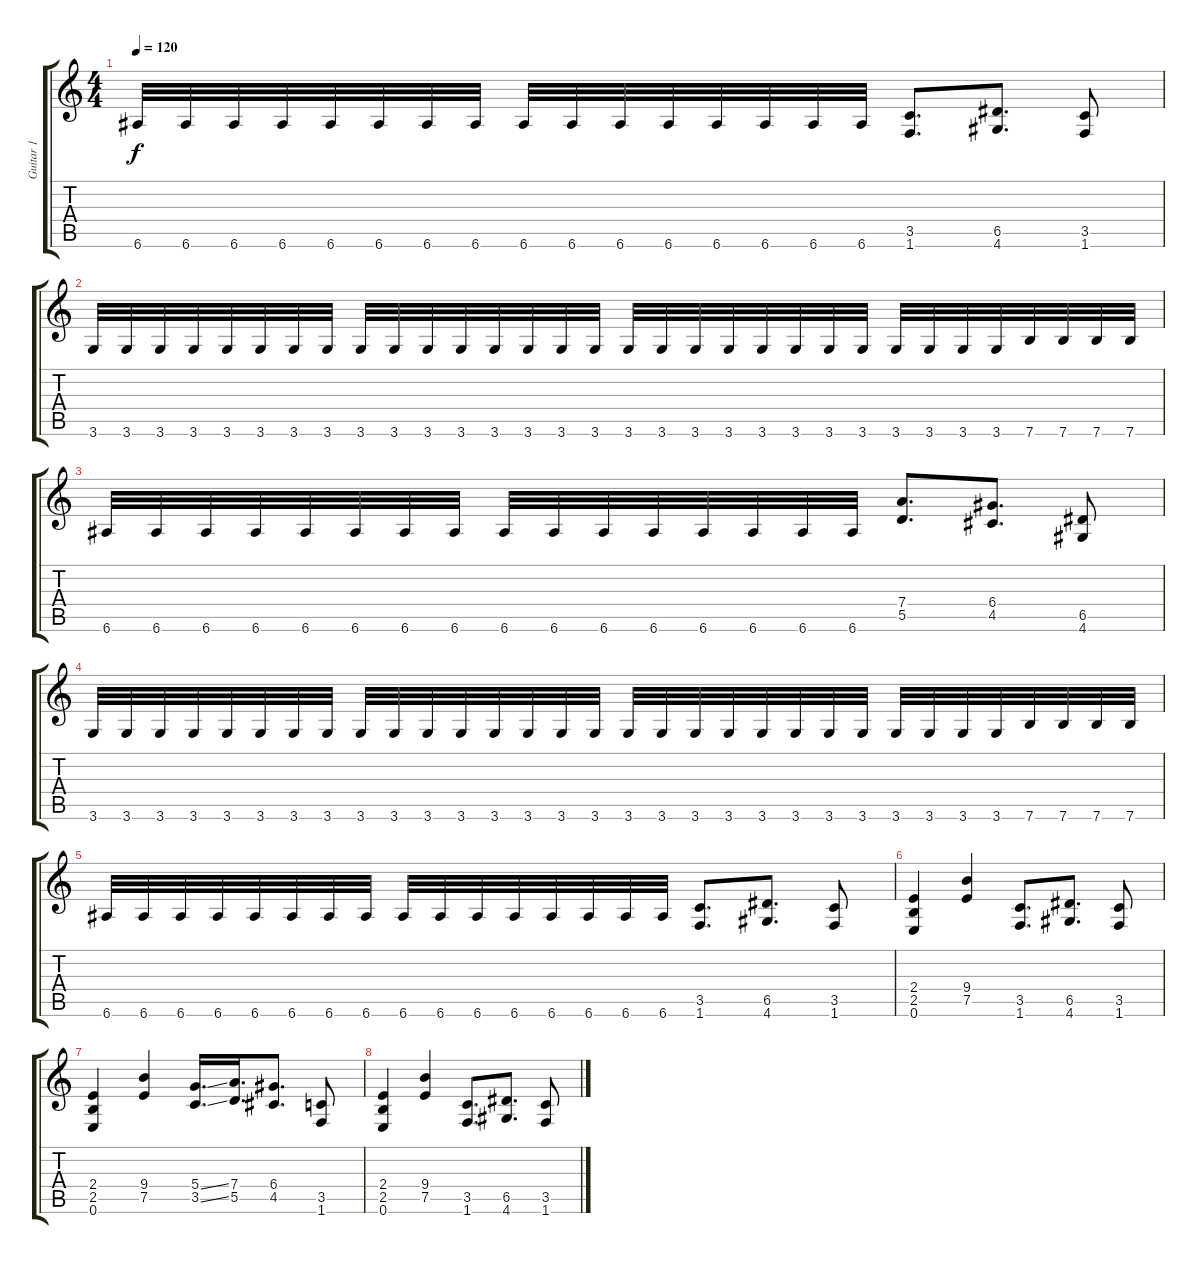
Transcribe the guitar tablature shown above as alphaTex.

\track ("Guitar 1" "Guitar 1") {instrument distortionguitar}
\staff {score tabs}
\tuning (E4 B3 G3 D3 A2 E2) {hide}
\ts (4 4)
\tempo 120
\clef g2
\ks c
6.6.32{dy f} 6.6.32 6.6.32 6.6.32 6.6.32 6.6.32 6.6.32 6.6.32 6.6.32 6.6.32 6.6.32 6.6.32 6.6.32 6.6.32 6.6.32 6.6.32 (3.5 1.6).8{d} (6.5 4.6).8{d} (3.5 1.6).8 |
3.6.32 3.6.32 3.6.32 3.6.32 3.6.32 3.6.32 3.6.32 3.6.32 3.6.32 3.6.32 3.6.32 3.6.32 3.6.32 3.6.32 3.6.32 3.6.32 3.6.32 3.6.32 3.6.32 3.6.32 3.6.32 3.6.32 3.6.32 3.6.32 3.6.32 3.6.32 3.6.32 3.6.32 7.6.32 7.6.32 7.6.32 7.6.32 |
6.6.32 6.6.32 6.6.32 6.6.32 6.6.32 6.6.32 6.6.32 6.6.32 6.6.32 6.6.32 6.6.32 6.6.32 6.6.32 6.6.32 6.6.32 6.6.32 (7.4 5.5).8{d} (6.4 4.5).8{d} (6.5 4.6).8 |
3.6.32 3.6.32 3.6.32 3.6.32 3.6.32 3.6.32 3.6.32 3.6.32 3.6.32 3.6.32 3.6.32 3.6.32 3.6.32 3.6.32 3.6.32 3.6.32 3.6.32 3.6.32 3.6.32 3.6.32 3.6.32 3.6.32 3.6.32 3.6.32 3.6.32 3.6.32 3.6.32 3.6.32 7.6.32 7.6.32 7.6.32 7.6.32 |
6.6.32 6.6.32 6.6.32 6.6.32 6.6.32 6.6.32 6.6.32 6.6.32 6.6.32 6.6.32 6.6.32 6.6.32 6.6.32 6.6.32 6.6.32 6.6.32 (3.5 1.6).8{d} (6.5 4.6).8{d} (3.5 1.6).8 |
(2.4 2.5 0.6).4 (9.4 7.5).4 (3.5 1.6).8{d} (6.5 4.6).8{d} (3.5 1.6).8 |
(2.4 2.5 0.6).4 (9.4 7.5).4 (5.4{ss} 3.5{ss}).16{d} (7.4 5.5).16{d} (6.4 4.5).8{d} (3.5 1.6).8 |
(2.4 2.5 0.6).4 (9.4 7.5).4 (3.5 1.6).8{d} (6.5 4.6).8{d} (3.5 1.6).8
